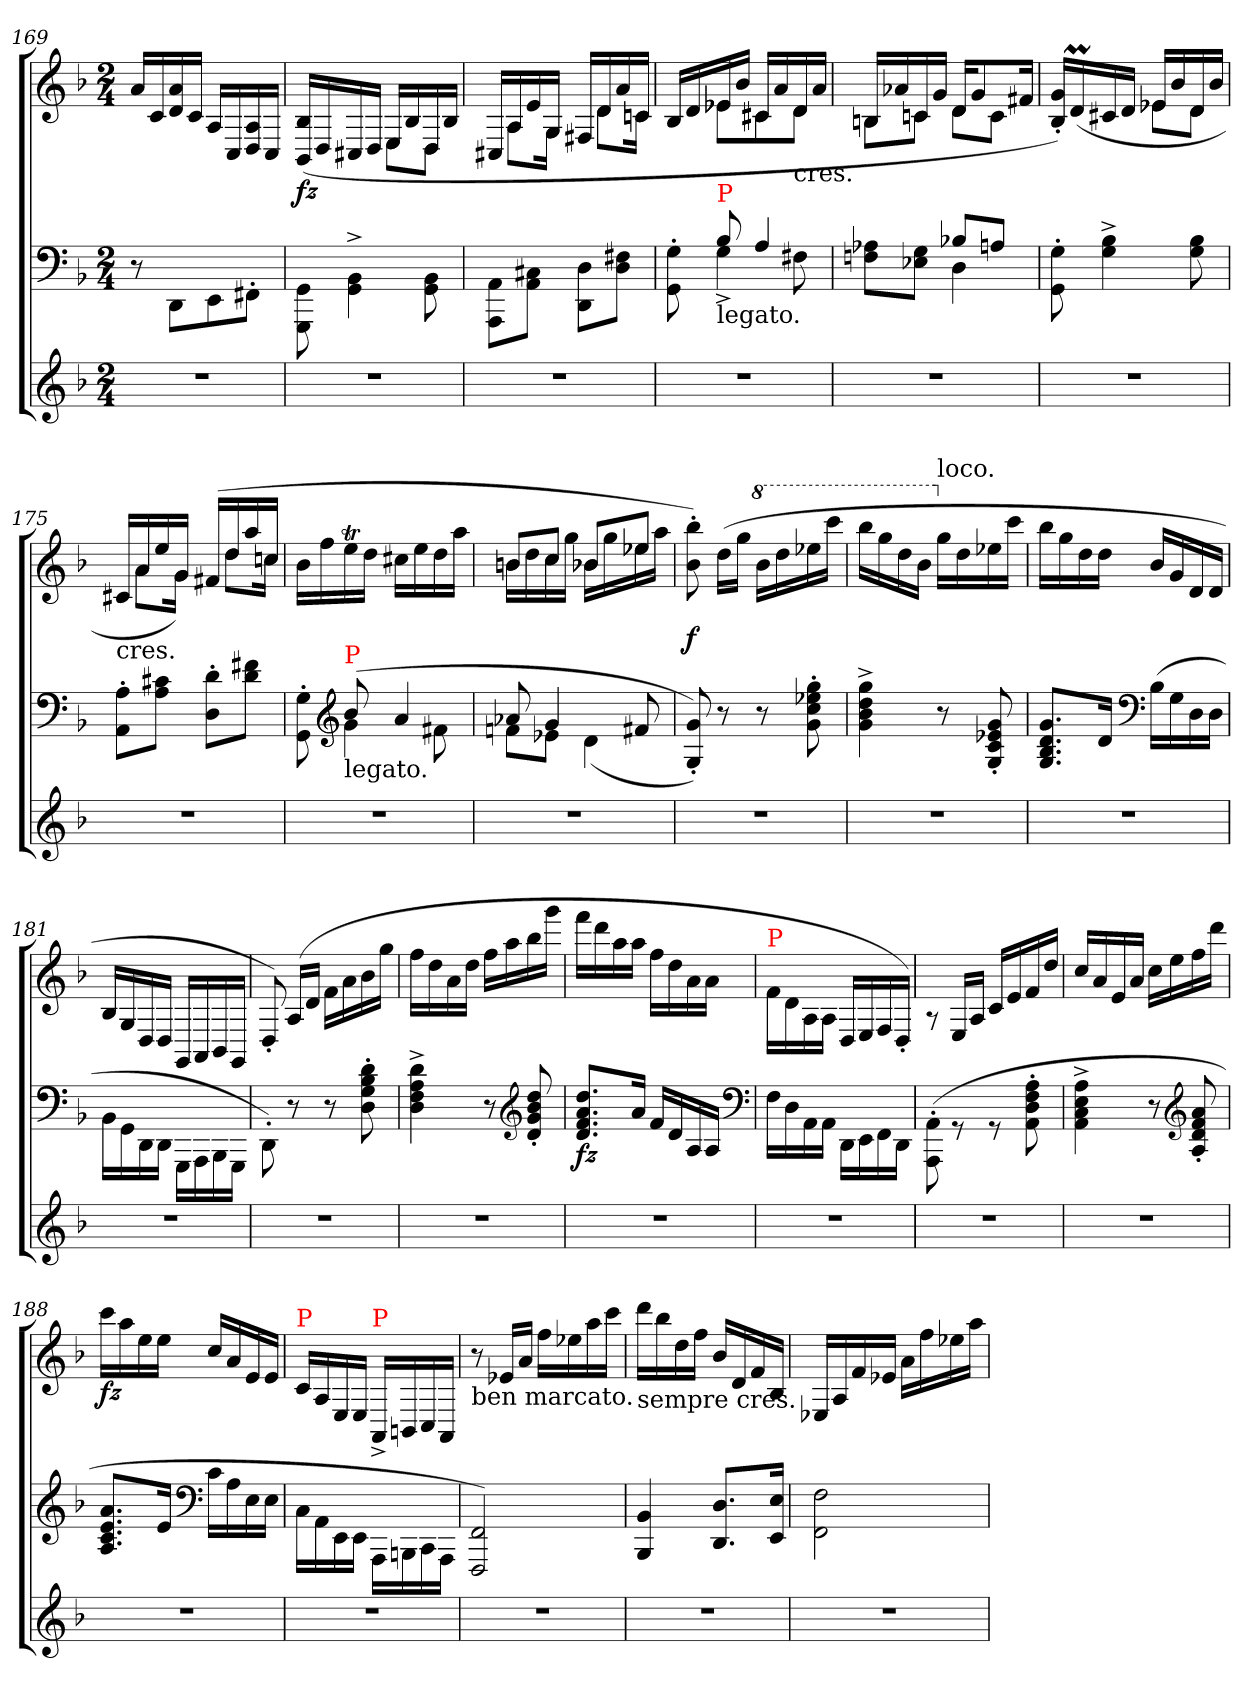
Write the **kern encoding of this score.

**kern	**kern	**kern	**dynam
*part2	*part1	*part1	*part1
*staff3	*staff2	*staff1	*staff1/2
*clefG2	*clefF4	*clefG2	*
*k[b-]	*k[b-]	*k[b-]	*
*F:	*F:	*F:	*
*M2/4	*M2/4	*M2/4	*
=169	=169	=169	=169
2r	8r	16aLL	.
.	.	16c	.
.	8DD\L	16a 16d	.
.	.	16cJJ	.
.	8EE\	16A/LL	.
.	.	16C/	.
.	8FF#X'>\J	16A/ 16D/	.
.	.	16C/JJ	.
=170	=170	=170	=170
*	*	*^	*
2r	8GG\ 8GGG\	(16B-/ 16BB-/LL	4ryy	fz
.	.	16D/	.	.
.	4BB-^<\ 4GG^<\	16C#X	.	.
.	.	16D/JJ	.	.
.	.	16E/LL	8E\L	.
.	.	16B-/	.	.
.	8BB-\ 8GG\	16D/	8D\J	.
.	.	16B-/JJ	.	.
=171	=171	=171	=171	=171
2r	8AA\ 8AAA\L	16C#XLL	16ryy	.
.	.	16A/	8A\L	.
.	8C#X\ 8AA\J	16e/	.	.
.	.	16G/JJ	16G\Jk	.
.	8D\ 8DD\L	16F#XLL	16ryy	.
.	.	16d	8dL	.
.	8F#\ 8D\J	16a	.	.
.	.	16cnJJ	16cnJk	.
=172	=172	=172	=172	=172
*	*^	*	*	*
2r	8ryy	8G'>\ 8GG'>\	16B-LL	8ryy	.
.	.	.	16d	.	.
!	!LO:TX:b:t=legato.	!	!	!	!
!	!LO:TX:a:color=red:t=P	!	!	!	!
.	8B-	4G^<	16e-X	8e-XL	.
.	.	.	16b-JJ	.	.
.	4A	.	16c#XLL	8c#X	.
.	.	.	16a	.	.
!	!	!	!LO:TX:c:t=cres.	!	!
.	.	8F#X	16d	8dJ	.
.	.	.	16aJJ	.	.
=173	=173	=173	=173	=173	=173
2r	4ryy	8A-X 8FnL	16BnLL	8BnL	.
.	.	.	16a-X	.	.
.	.	8G 8E-XJ	16cn	8cnJ	.
.	.	.	16gJJ	.	.
.	8B-XL	4D	16dKL	8dL	.
.	.	.	8g	.	.
.	8AnJ	.	.	8cJ	.
.	.	.	16f#XJk	.	.
*	*v	*v	*	*	*
=174	=174	=174	=174	=174
2r	8G'>\ 8GG'>\	16g'> 16B-'>LL)	4ryy	.
.	.	(>16dM	.	.
.	4B-^< 4G^<	16c#X	.	.
.	.	16dJJ	.	.
.	.	16e-XLL	8e-XL	.
.	.	16b-	.	.
.	8B- 8G	16d	8dJ	.
.	.	16b-JJ	.	.
=175	=175	=175	=175	=175
!	!	!LO:TX:c:t=cres.	!	!
2r	8A'> 8AA'>L	16c#XLL	16ryy	.
.	.	16a	8aL	.
.	8c#X 8AJ	16ee	.	.
.	.	16gJJ	16gJk)	.
.	8d'> 8D'>L	(>16f#XLL	16ryy	.
.	.	16dd	8ddL	.
.	8f#X 8dJ	16aa	.	.
.	.	16ccnJJ	16ccnJk	.
*	*	*v	*v	*
=176	=176	=176	=176
*	*^	*	*
2r	8ryy	8G'>\ 8GG'>\	16b-LL	.
.	.	.	16ff	.
*	*clefG2	*	*	*
!	!LO:TX:a:color=red:t=P	!	!	!
!	!LO:TX:b:t=legato.	!	!	!
.	(8b-	4g	16eet	.
.	.	.	16ddJJ	.
.	4a	.	16cc#XLL	.
.	.	.	16ee	.
.	.	8f#X	16dd	.
.	.	.	16aaJJ	.
=177	=177	=177	=177	=177
*	*	*	*^	*
2r	8a-X	8fnL	8bn/L	16bn\LL	.
.	.	.	.	16dd\	.
.	4g	8e-XJ	8cc/J	16cc	.
.	.	.	.	16ggJJ	.
.	.	(<4d	8b-X/L	16b-X\LL	.
.	.	.	.	16gg\	.
.	8f#X	.	8ee-X/J	16ee-X	.
.	.	.	.	16aaJJ	.
*	*v	*v	*	*	*
*	*	*v	*v	*
=178	=178	=178	=178
2r	8g'</ 8G'</))	8bb-'> 8b-'>)	f
.	8r	(>16ddLL	.
.	.	16ggJJ	.
*	*	*8va	*
.	8r	16bb-LL	.
.	.	16ddd	.
.	8gg'> 8ee-X'> 8cc'> 8g'>	16eee-X	.
.	.	16ccccJJ	.
=179	=179	=179	=179
2r	4gg^> 4dd^> 4b-^> 4g^>	16bbb-LL	.
.	.	16ggg	.
.	.	16ddd	.
.	.	16bb-JJ	.
*	*	*X8va	*
!	!	!LO:TX:a:t=loco.	!
.	8r	16ggLL	.
.	.	16dd	.
.	8g'</ 8e-X'</ 8c'</ 8G'</	16ee-X	.
.	.	16cccJJ	.
=180	=180	=180	=180
2r	8.g/ 8.d/ 8.B-/ 8.G/L	16bb-LL	.
.	.	16gg	.
.	.	16dd	.
.	16dJk	16ddJJ	.
*	*clefF4	*	*
.	(<16B-LL	16b-/LL	.
.	16G	16g/	.
.	16D	16d/	.
.	16DJJ	16d/JJ	.
=181	=181	=181	=181
2r	16BB-\LL	16B-/LL	.
.	16GG\	16G/	.
.	16DD\	16D/	.
.	16DD\JJ	16D/JJ	.
.	16GGG\LL	16GG/LL	.
.	16AAA\	16AA/	.
.	16BBB-\	16BB-/	.
.	16GGG\JJ	16GG/JJ	.
=182	=182	=182	=182
2r	8DD'<\)	8D'>/)	.
.	8r	(>16A/LL	.
.	.	16d/JJ	.
.	8r	16fLL	.
.	.	16a	.
.	8d'> 8B-'> 8G'> 8D'>	16b-	.
.	.	16ggJJ	.
=183	=183	=183	=183
2r	4d^< 4A^< 4F^< 4D^<	16ffLL	.
.	.	16dd	.
.	.	16a	.
.	.	16ddJJ	.
.	8r	16ffLL	.
.	.	16aa	.
*	*clefG2	*	*
.	8dd'</ 8b-'</ 8g'</ 8d'</	16bb-	.
.	.	16gggJJ	.
=184	=184	=184	=184
!	!	!	!LO:DY:b=2
2r	8.dd 8.a 8.f 8.dL	16fffLL	fz
.	.	16ddd	.
.	.	16aa	.
.	16aJk	16aaJJ	.
.	16fLL	16ffLL	.
.	16d	16dd	.
.	16A	16a	.
.	16AJJ	16aJJ	.
*	*clefF4	*	*
=185	=185	=185	=185
!	!	!LO:TX:a:color=red:t=P	!
2r	16F\LL	16f\LL	.
.	16D\	16d\	.
.	16AA\	16A\	.
.	16AA\JJ	16A\JJ	.
.	16DD\LL	16D/LL	.
.	16EE\	16E/	.
.	16FF\	16F/	.
.	16DD\JJ	16D'>/JJ)	.
=186	=186	=186	=186
2r	(>8AA'>\ 8AAA'>\	8rA	.
.	8rGG	16E/LL	.
.	.	16A/JJ	.
.	8rGG	16c/LL	.
.	.	16e/	.
.	8A'> 8F'> 8D'> 8AA'>	16f/	.
.	.	16dd/JJ	.
=187	=187	=187	=187
2r	4A^> 4E^> 4C^> 4AA^>	16cc/LL	.
.	.	16a/	.
.	.	16e/	.
.	.	16a/JJ	.
.	8r	16ccLL	.
.	.	16ee	.
*	*clefG2	*	*
.	8a'< 8f'< 8d'< 8A'<	16ff	.
.	.	16dddJJ	.
=188	=188	=188	=188
!	!	!	!LO:DY:b
2r	8.a 8.e 8.c 8.AL	16cccLL	fz
.	.	16aa	.
.	.	16ee	.
.	16eJk	16eeJJ	.
*	*clefF4	*	*
.	16cLL	16cc/LL	.
.	16A	16a/	.
.	16E	16e/	.
.	16EJJ	16e/JJ	.
=189	=189	=189	=189
!	!	!LO:TX:a:color=red:t=P	!
2r	16C\LL	16c\LL	.
.	16AA\	16A/	.
.	16EE\	16E/	.
.	16EE\JJ	16E/JJ	.
!	!	!LO:TX:a:color=red:t=P	!
.	16AAA\LL	16AA^>/LL	.
.	16BBBn\	16BBn/	.
.	16CC\	16C/	.
.	16AAA\JJ	16AA/JJ	.
=190	=190	=190	=190
!	!	!LO:TX:b:t=ben marcato.	!
2r	2FF 2FFF)	8r	.
.	.	16e-X/LL	.
.	.	16a/JJ	.
.	.	16ffLL	.
.	.	16ee-X	.
.	.	16aa	.
.	.	16cccJJ	.
=191	=191	=191	=191
!	!	!LO:TX:b:t=sempre cres.	!
2r	4BB-/ 4BBB-/	16dddLL	.
.	.	16bb-	.
.	.	16dd	.
.	.	16ffJJ	.
.	8.D/ 8.DD/L	16b-/LL	.
.	.	16d/	.
.	.	16f/	.
.	16E/ 16EE/Jk	16B-/JJ	.
=192	=192	=192	=192
2r	2F\ 2FF\	16E-X/LL	.
.	.	16A/	.
.	.	16f/	.
.	.	16e-X/JJ	.
.	.	16aLL	.
.	.	16ff	.
.	.	16ee-X	.
.	.	16aaJJ	.
=	=	=	=
*-	*-	*-	*-
